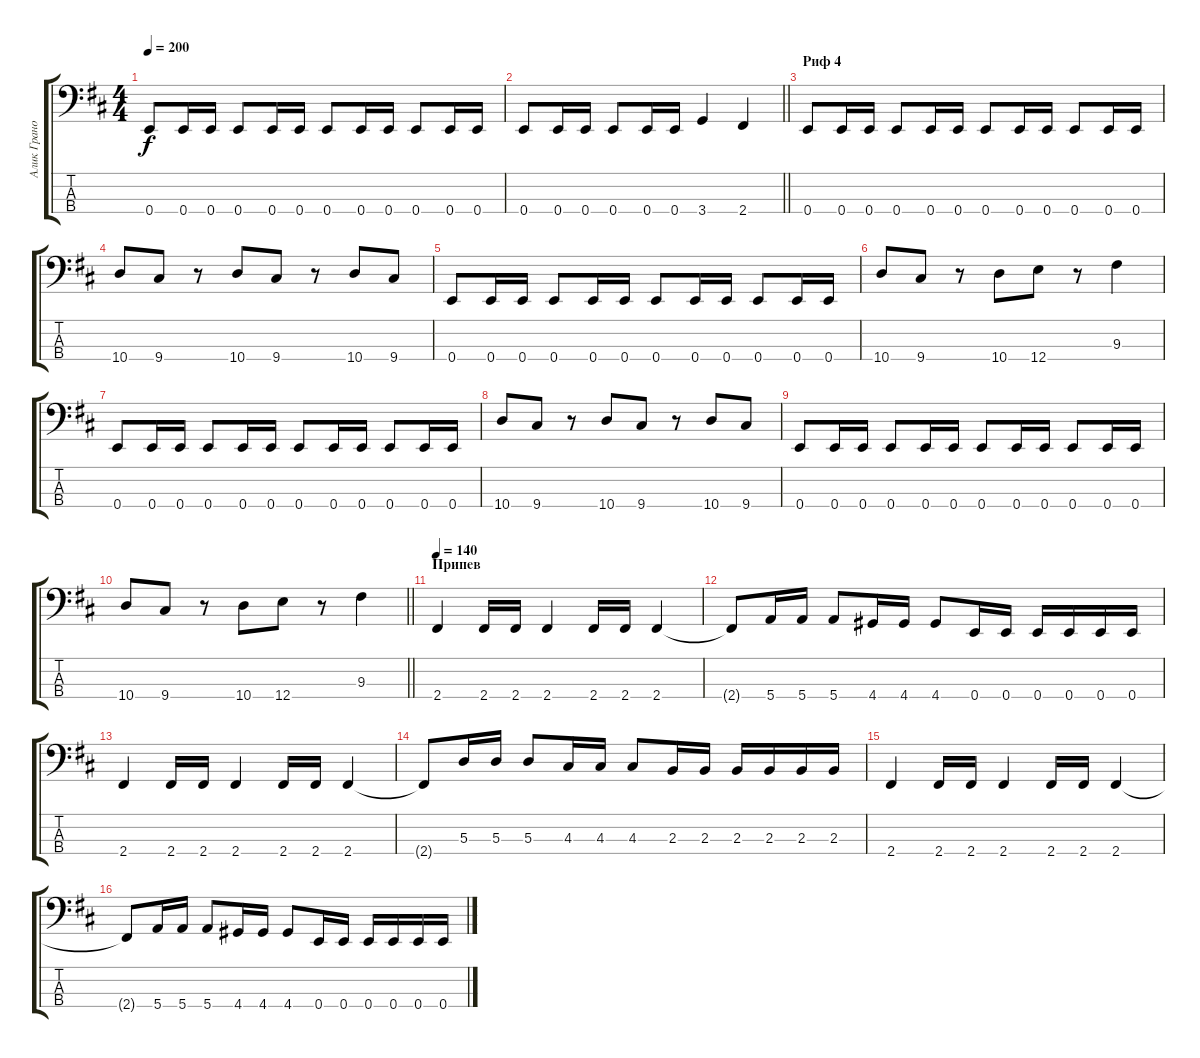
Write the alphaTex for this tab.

\track ("Алик Грановский" "Алик Грано") {instrument electricbassfinger}
\staff {score tabs}
\tuning (G2 D2 A1 E1) {hide}
\ts (4 4)
\tempo 200
\clef f4
\ks d
0.4.8{dy f} 0.4.16 0.4.16 0.4.8 0.4.16 0.4.16 0.4.8 0.4.16 0.4.16 0.4.8 0.4.16 0.4.16 |
\barLineRight lightlight
0.4.8 0.4.16 0.4.16 0.4.8 0.4.16 0.4.16 3.4.4 2.4.4 |
\section ("" "Риф 4")
0.4.8 0.4.16 0.4.16 0.4.8 0.4.16 0.4.16 0.4.8 0.4.16 0.4.16 0.4.8 0.4.16 0.4.16 |
10.4.8 9.4.8 r.8 10.4.8{beam merge} 9.4.8 r.8 10.4.8 9.4.8 |
0.4.8 0.4.16 0.4.16 0.4.8 0.4.16 0.4.16 0.4.8 0.4.16 0.4.16 0.4.8 0.4.16 0.4.16 |
10.4.8 9.4.8 r.8 10.4.8{beam merge} 12.4.8 r.8 9.3.4 |
0.4.8 0.4.16 0.4.16 0.4.8 0.4.16 0.4.16 0.4.8 0.4.16 0.4.16 0.4.8 0.4.16 0.4.16 |
10.4.8 9.4.8 r.8 10.4.8{beam merge} 9.4.8 r.8 10.4.8 9.4.8 |
0.4.8 0.4.16 0.4.16 0.4.8 0.4.16 0.4.16 0.4.8 0.4.16 0.4.16 0.4.8 0.4.16 0.4.16 |
\barLineRight lightlight
10.4.8 9.4.8 r.8 10.4.8{beam merge} 12.4.8 r.8 9.3.4 |
\section ("" "Припев")
\tempo 140
2.4.4 2.4.16 2.4.16 2.4.4 2.4.16 2.4.16 2.4.4 |
2.4{t}.8 5.4.16 5.4.16 5.4.8 4.4.16 4.4.16 4.4.8 0.4.16 0.4.16 0.4.16 0.4.16 0.4.16 0.4.16 |
2.4.4 2.4.16 2.4.16 2.4.4 2.4.16 2.4.16 2.4.4 |
2.4{t}.8 5.3.16 5.3.16 5.3.8 4.3.16 4.3.16 4.3.8 2.3.16 2.3.16 2.3.16 2.3.16 2.3.16 2.3.16 |
2.4.4 2.4.16 2.4.16 2.4.4 2.4.16 2.4.16 2.4.4 |
2.4{t}.8 5.4.16 5.4.16 5.4.8 4.4.16 4.4.16 4.4.8 0.4.16 0.4.16 0.4.16 0.4.16 0.4.16 0.4.16
